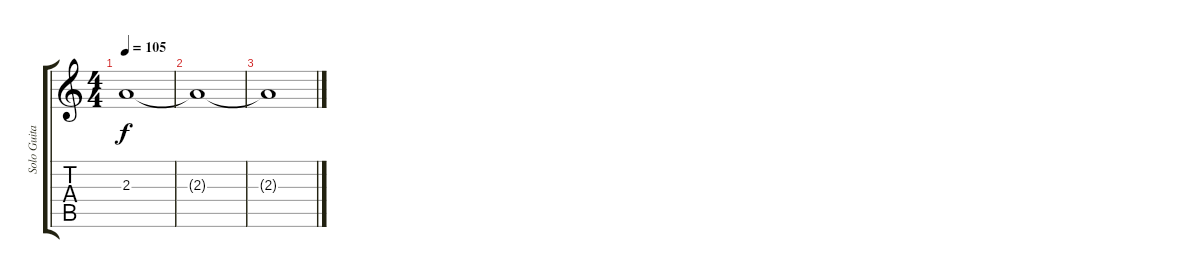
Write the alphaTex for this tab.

\track ("Solo Guitar" "Solo Guita") {instrument distortionguitar}
\staff {score tabs}
\tuning (E4 B3 G3 D3 A2 E2) {hide}
\ts (4 4)
\tempo 105
\clef g2
\ks c
2.3{t}.1{dy f} |
2.3{t}.1 |
2.3{t}.1
